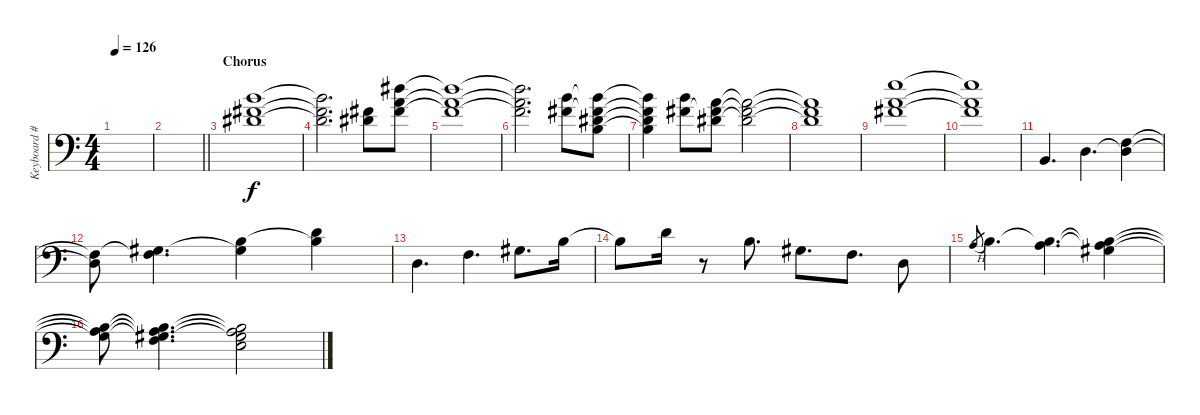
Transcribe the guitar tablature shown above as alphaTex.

\track ("Keyboard #2" "Keyboard #") {instrument vibraphone}
\staff {score}
\tuning (E4 B3 G3 D3 A2 E2 C-1) {hide}
\ts (4 4)
\tempo 126
\clef f4
\ks c
|
\barLineRight lightlight
|
\section ("" "Chorus")
(2.1 12.2 8.3).1{instrument lead1square} |
(2.1{t} 12.2{t} 8.3{t}).2{d} (7.2 8.3).8 (5.1 7.2 20.3).8 |
(5.1{t} 7.2{t} 20.3{t}).1 |
(5.1{t} 7.2{t} 20.3{t}).2{d} (7.1 7.2).8 (7.1{t} 7.2{t} 8.3 14.5).8 |
(7.1{t} 7.2{t} 8.3{t} 14.5{t}).4 (7.1 7.2).8 (5.1 7.2{t} 8.3).8 (5.1{t} 7.2{t} 8.3{t}).2 |
(5.1{t} 7.2{t} 8.3{t}).1 |
(5.1 7.2 21.3).1 |
(5.1{t} 7.2{t} 21.3{t}).1 |
7.6.4{d} 10.6.4{d} (8.5 10.6{t}).4 |
(8.5{t} 10.6{t}).8 (6.4 8.5{t}).4{d} (4.3 6.4{t}).4 (3.2 4.3{t}).4 |
0.4.4{d} 3.4.4{d} 1.3.8{d} 0.2.16 |
0.2{t}.8 3.2.16 r.8 0.2.8{d} 1.3.8{d} 3.4.8{d} 0.4.8 |
2.3{h}.8{gr} 4.3.4{d} (4.3{t} 7.4).4{d} (4.3{t} 7.4{t} 11.5).4 |
(4.3{t} 7.4{t} 11.5{t}).8 (4.3{t} 7.4{t} 11.5{t} 13.6).4{d} (4.3{t} 7.4{t} 11.5{t} 12.6).2
